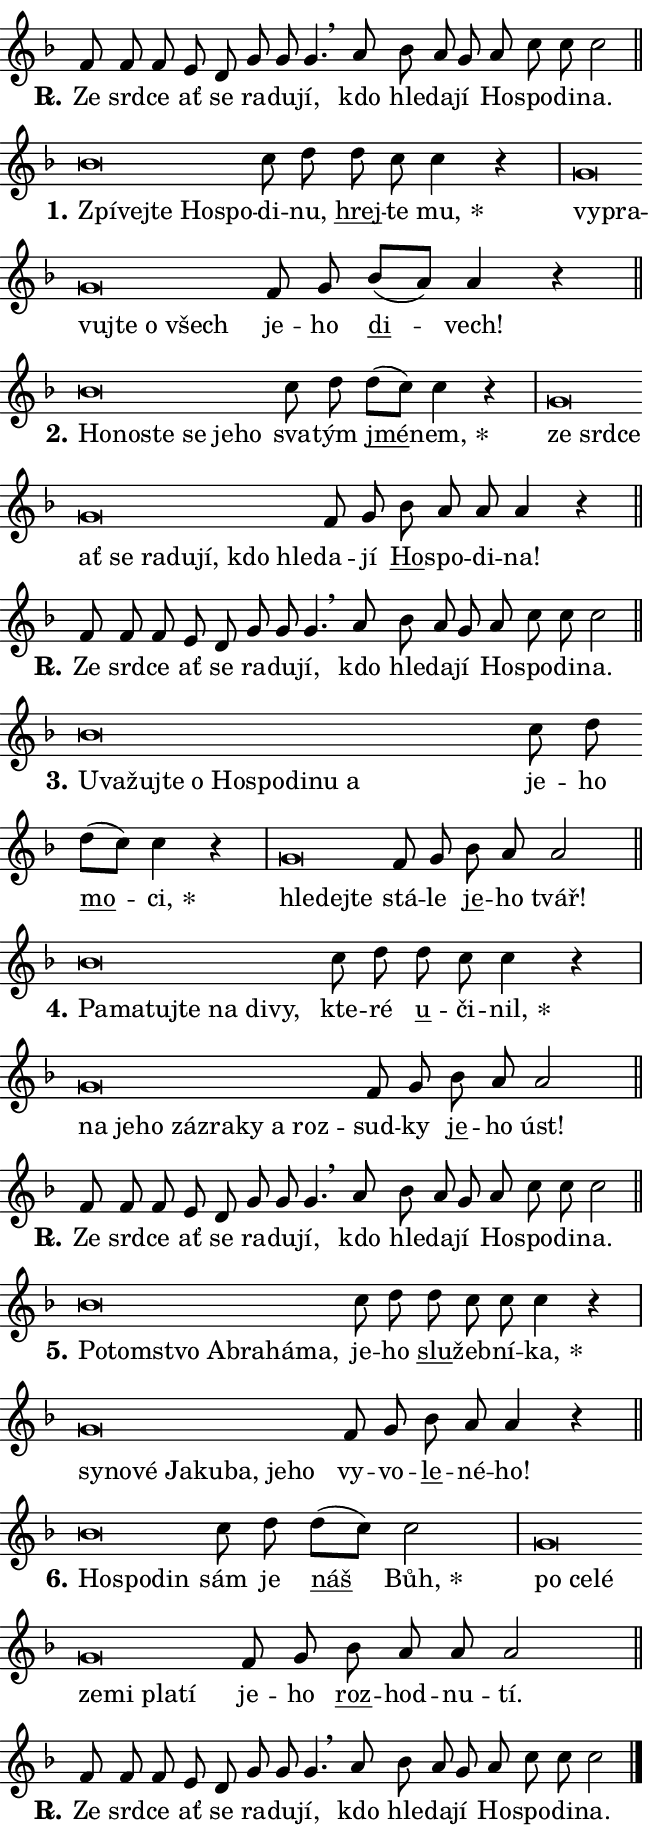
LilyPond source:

\version "2.24.0"
\header { tagline = "" }
\paper {
  indent = 0\cm
  top-margin = 0\cm
  right-margin = 0.13\cm % to fit lyric hyphens
  bottom-margin = 0\cm
  left-margin = 0\cm
  paper-width = 11\cm
  page-breaking = #ly:one-page-breaking
  system-system-spacing.basic-distance = #11
  score-system-spacing.basic-distance = #11
  ragged-last = ##f
}


%% Author: Thomas Morley
%% https://lists.gnu.org/archive/html/lilypond-user/2020-05/msg00002.html
#(define (line-position grob)
"Returns position of @var[grob} in current system:
   @code{'start}, if at first time-step
   @code{'end}, if at last time-step
   @code{'middle} otherwise
"
  (let* ((col (ly:item-get-column grob))
         (ln (ly:grob-object col 'left-neighbor))
         (rn (ly:grob-object col 'right-neighbor))
         (col-to-check-left (if (ly:grob? ln) ln col))
         (col-to-check-right (if (ly:grob? rn) rn col))
         (break-dir-left
           (and
             (ly:grob-property col-to-check-left 'non-musical #f)
             (ly:item-break-dir col-to-check-left)))
         (break-dir-right
           (and
             (ly:grob-property col-to-check-right 'non-musical #f)
             (ly:item-break-dir col-to-check-right))))
        (cond ((eqv? 1 break-dir-left) 'start)
              ((eqv? -1 break-dir-right) 'end)
              (else 'middle))))

#(define (tranparent-at-line-position vctor)
  (lambda (grob)
  "Relying on @code{line-position} select the relevant enry from @var{vctor}.
Used to determine transparency,"
    (case (line-position grob)
      ((end) (not (vector-ref vctor 0)))
      ((middle) (not (vector-ref vctor 1)))
      ((start) (not (vector-ref vctor 2))))))

noteHeadBreakVisibility =
#(define-music-function (break-visibility)(vector?)
"Makes @code{NoteHead}s transparent relying on @var{break-visibility}"
#{
  \override NoteHead.transparent =
    #(tranparent-at-line-position break-visibility)
#})

#(define delete-ledgers-for-transparent-note-heads
  (lambda (grob)
    "Reads whether a @code{NoteHead} is transparent.
If so this @code{NoteHead} is removed from @code{'note-heads} from
@var{grob}, which is supposed to be @code{LedgerLineSpanner}.
As a result ledgers are not printed for this @code{NoteHead}"
    (let* ((nhds-array (ly:grob-object grob 'note-heads))
           (nhds-list
             (if (ly:grob-array? nhds-array)
                 (ly:grob-array->list nhds-array)
                 '()))
           ;; Relies on the transparent-property being done before
           ;; Staff.LedgerLineSpanner.after-line-breaking is executed.
           ;; This is fragile ...
           (to-keep
             (remove
               (lambda (nhd)
                 (ly:grob-property nhd 'transparent #f))
               nhds-list)))
      ;; TODO find a better method to iterate over grob-arrays, similiar
      ;; to filter/remove etc for lists
      ;; For now rebuilt from scratch
      (set! (ly:grob-object grob 'note-heads)  '())
      (for-each
        (lambda (nhd)
          (ly:pointer-group-interface::add-grob grob 'note-heads nhd))
        to-keep))))

squashNotes = {
  \override NoteHead.X-extent = #'(-0.2 . 0.2)
  \override NoteHead.Y-extent = #'(-0.75 . 0)
  \override NoteHead.stencil =
    #(lambda (grob)
       (let ((pos (ly:grob-property grob 'staff-position)))
         (begin
           (if (< pos -7) (display "ERROR: Lower brevis then expected\n") (display ""))
           (if (<= pos -6) ly:text-interface::print ly:note-head::print))))
}
unSquashNotes = {
  \revert NoteHead.X-extent
  \revert NoteHead.Y-extent
  \revert NoteHead.stencil
}

hideNotes = \noteHeadBreakVisibility #begin-of-line-visible
unHideNotes = \noteHeadBreakVisibility #all-visible

% work-around for resetting accidentals
% https://lilypond.org/doc/v2.23/Documentation/notation/displaying-rhythms#unmetered-music
cadenzaMeasure = {
  \cadenzaOff
  \partial 1024 s1024
  \cadenzaOn
}

#(define-markup-command (accent layout props text) (markup?)
  "Underline accented syllable"
  (interpret-markup layout props
    #{\markup \override #'(offset . 4.3) \underline { #text }#}))

responsum = \markup \concat {
  "R" \hspace #-1.05 \path #0.1 #'((moveto 0 0.07) (lineto 0.9 0.8)) \hspace #0.05 "."
}

spaceSize = #0.6828661417322834 % exact space size for TeX Gyre Schola

\layout {
  \context {
    \Staff
    \remove "Time_signature_engraver"
    \override LedgerLineSpanner.after-line-breaking = #delete-ledgers-for-transparent-note-heads
  }
  \context {
    \Lyrics {
      \override LyricSpace.minimum-distance = \spaceSize
      \override LyricText.font-name = #"TeX Gyre Schola"
      \override LyricText.font-size = 1
      \override StanzaNumber.font-name = #"TeX Gyre Schola Bold"
      \override StanzaNumber.font-size = 1
    }
  }
  \context {
    \Score 
    \override NoteHead.text =
      #(lambda (grob) 
        (let ((pos (ly:grob-property grob 'staff-position)))
          #{\markup {
            \combine
              \halign #-0.55 \raise #(if (= pos -6) 0 0.5) \override #'(thickness . 2) \draw-line #'(3.2 . 0)
              \musicglyph "noteheads.sM1"
          }#}))
  }
}

% magnetic-lyrics.ily
%
%   written by
%     Jean Abou Samra <jean@abou-samra.fr>
%     Werner Lemberg <wl@gnu.org>
%
%   adapted by
%     Jiri Hon <jiri.hon@gmail.com>
%
% Version 2022-Apr-15

% https://www.mail-archive.com/lilypond-user@gnu.org/msg149350.html

#(define (Left_hyphen_pointer_engraver context)
   "Collect syllable-hyphen-syllable occurrences in lyrics and store
them in properties.  This engraver only looks to the left.  For
example, if the lyrics input is @code{foo -- bar}, it does the
following.

@itemize @bullet
@item
Set the @code{text} property of the @code{LyricHyphen} grob between
@q{foo} and @q{bar} to @code{foo}.

@item
Set the @code{left-hyphen} property of the @code{LyricText} grob with
text @q{foo} to the @code{LyricHyphen} grob between @q{foo} and
@q{bar}.
@end itemize

Use this auxiliary engraver in combination with the
@code{lyric-@/text::@/apply-@/magnetic-@/offset!} hook."
   (let ((hyphen #f)
         (text #f))
     (make-engraver
      (acknowledgers
       ((lyric-syllable-interface engraver grob source-engraver)
        (set! text grob)))
      (end-acknowledgers
       ((lyric-hyphen-interface engraver grob source-engraver)
        ;(when (not (grob::has-interface grob 'lyric-space-interface))
          (set! hyphen grob)));)
      ((stop-translation-timestep engraver)
       (when (and text hyphen)
         (ly:grob-set-object! text 'left-hyphen hyphen))
       (set! text #f)
       (set! hyphen #f)))))

#(define (lyric-text::apply-magnetic-offset! grob)
   "If the space between two syllables is less than the value in
property @code{LyricText@/.details@/.squash-threshold}, move the right
syllable to the left so that it gets concatenated with the left
syllable.

Use this function as a hook for
@code{LyricText@/.after-@/line-@/breaking} if the
@code{Left_@/hyphen_@/pointer_@/engraver} is active."
   (let ((hyphen (ly:grob-object grob 'left-hyphen #f)))
     (when hyphen
       (let ((left-text (ly:spanner-bound hyphen LEFT)))
         (when (grob::has-interface left-text 'lyric-syllable-interface)
           (let* ((common (ly:grob-common-refpoint grob left-text X))
                  (this-x-ext (ly:grob-extent grob common X))
                  (left-x-ext
                   (begin
                     ;; Trigger magnetism for left-text.
                     (ly:grob-property left-text 'after-line-breaking)
                     (ly:grob-extent left-text common X)))
                  ;; `delta` is the gap width between two syllables.
                  (delta (- (interval-start this-x-ext)
                            (interval-end left-x-ext)))
                  (details (ly:grob-property grob 'details))
                  (threshold (assoc-get 'squash-threshold details 0.2)))
             (when (< delta threshold)
               (let* (;; We have to manipulate the input text so that
                      ;; ligatures crossing syllable boundaries are not
                      ;; disabled.  For languages based on the Latin
                      ;; script this is essentially a beautification.
                      ;; However, for non-Western scripts it can be a
                      ;; necessity.
                      (lt (ly:grob-property left-text 'text))
                      (rt (ly:grob-property grob 'text))
                      (is-space (grob::has-interface hyphen 'lyric-space-interface))
                      (space (if is-space " " ""))
                      (extra-delta (if is-space spaceSize 0))
                      ;; Append new syllable.
                      (ltrt-space (if (and (string? lt) (string? rt))
                                (string-append lt space rt)
                                (make-concat-markup (list lt space rt))))
                      ;; Right-align `ltrt` to the right side.
                      (ltrt-space-markup (grob-interpret-markup
                               grob
                               (make-translate-markup
                                (cons (interval-length this-x-ext) 0)
                                (make-right-align-markup ltrt-space)))))
                 (begin
                   ;; Don't print `left-text`.
                   (ly:grob-set-property! left-text 'stencil #f)
                   ;; Set text and stencil (which holds all collected
                   ;; syllables so far) and shift it to the left.
                   (ly:grob-set-property! grob 'text ltrt-space)
                   (ly:grob-set-property! grob 'stencil ltrt-space-markup)
                   (ly:grob-translate-axis! grob (- (- delta extra-delta)) X))))))))))


#(define (lyric-hyphen::displace-bounds-first grob)
   ;; Make very sure this callback isn't triggered too early.
   (let ((left (ly:spanner-bound grob LEFT))
         (right (ly:spanner-bound grob RIGHT)))
     (ly:grob-property left 'after-line-breaking)
     (ly:grob-property right 'after-line-breaking)
     (ly:lyric-hyphen::print grob)))

squashThreshold = #0.4

\layout {
  \context {
    \Lyrics
    \consists #Left_hyphen_pointer_engraver
    \override LyricText.after-line-breaking =
      #lyric-text::apply-magnetic-offset!
    \override LyricHyphen.stencil = #lyric-hyphen::displace-bounds-first
    \override LyricText.details.squash-threshold = \squashThreshold
    \override LyricHyphen.minimum-distance = 0
    \override LyricHyphen.minimum-length = \squashThreshold
  }
}

squashText = \override LyricText.details.squash-threshold = 9999
unSquashText = \override LyricText.details.squash-threshold = \squashThreshold

leftText = \override LyricText.self-alignment-X = #LEFT
unLeftText = \revert LyricText.self-alignment-X

starOffset = #(lambda (grob) 
                (let ((x_offset (ly:self-alignment-interface::aligned-on-x-parent grob)))
                  (if (= x_offset 0) 0 (+ x_offset 1.2))))

star = #(define-music-function (syllable)(string?)
"Append star separator at the end of a syllable"
#{
  \once \override LyricText.X-offset = #starOffset
  \lyricmode { \markup {
    #syllable
    \override #'((font-name . "TeX Gyre Schola Bold")) \hspace #0.2 \lower #0.65 \larger "*"
  } }
#})

starAccent = #(define-music-function (syllable)(string?)
"Append star separator at the end of a syllable and make accent"
#{
  \once \override LyricText.X-offset = #starOffset
  \lyricmode { \markup {
    \accent #syllable
    \override #'((font-name . "TeX Gyre Schola Bold")) \hspace #0.2 \lower #0.65 \larger "*"
  } }
#})

breath = #(define-music-function (syllable)(string?)
"Append breathing indicator at the end of a syllable"
#{
  \lyricmode { \markup { #syllable "+" } }
#})

optionalBreath = #(define-music-function (syllable)(string?)
"Append optional breathing indicator at the end of a syllable"
#{
  \lyricmode { \markup { #syllable "(+)" } }
#})


\score {
    <<
        \new Voice = "melody" { \cadenzaOn \key f \major \relative { f'8 f f e d g g g4. \breathe \bar "" a8 bes a g \bar "" a c c c2 \cadenzaMeasure \bar "||" \break } }
        \new Lyrics \lyricsto "melody" { \lyricmode { \set stanza = \responsum
Ze srd -- ce ať se ra -- du -- jí, kdo hle -- da -- jí Ho -- spo -- di -- na. } }
    >>
    \layout {}
}

\score {
    <<
        \new Voice = "melody" { \cadenzaOn \key f \major \relative { \squashNotes bes'\breve*1/16 \hideNotes \breve*1/16 \bar "" \breve*1/16 \bar "" \breve*1/16 \breve*1/16 \bar "" \unHideNotes \unSquashNotes c8 d \bar "" d c c4 r \cadenzaMeasure \bar "|" \squashNotes g\breve*1/16 \hideNotes \breve*1/16 \bar "" \breve*1/16 \bar "" \breve*1/16 \bar "" \breve*1/16 \breve*1/16 \bar "" \unHideNotes \unSquashNotes f8 g \bar "" bes[( a)] a4 r \cadenzaMeasure \bar "||" \break } }
        \new Lyrics \lyricsto "melody" { \lyricmode { \set stanza = "1."
\leftText Zpí -- \squashText vej -- te Ho -- spo -- \unLeftText \unSquashText di -- nu, \markup \accent hrej -- te \star mu, \leftText vy -- \squashText pra -- vuj -- te o všech \unLeftText \unSquashText je -- ho \markup \accent di -- vech! } }
    >>
    \layout {}
}

\score {
    <<
        \new Voice = "melody" { \cadenzaOn \key f \major \relative { \squashNotes bes'\breve*1/16 \hideNotes \breve*1/16 \bar "" \breve*1/16 \bar "" \breve*1/16 \bar "" \breve*1/16 \breve*1/16 \bar "" \unHideNotes \unSquashNotes c8 d \bar "" d[( c)] c4 r \cadenzaMeasure \bar "|" \squashNotes g\breve*1/16 \hideNotes \breve*1/16 \bar "" \breve*1/16 \bar "" \breve*1/16 \bar "" \breve*1/16 \bar "" \breve*1/16 \bar "" \breve*1/16 \bar "" \breve*1/16 \bar "" \breve*1/16 \breve*1/16 \bar "" \unHideNotes \unSquashNotes f8 g \bar "" bes a a a4 r \cadenzaMeasure \bar "||" \break } }
        \new Lyrics \lyricsto "melody" { \lyricmode { \set stanza = "2."
\leftText Ho -- \squashText no -- ste se je -- ho \unLeftText \unSquashText sva -- tým \markup \accent jmé -- \star nem, \leftText ze \squashText srd -- ce ať se ra -- du -- jí, kdo hle -- \unLeftText \unSquashText da -- jí \markup \accent Ho -- spo -- di -- na! } }
    >>
    \layout {}
}

\score {
    <<
        \new Voice = "melody" { \cadenzaOn \key f \major \relative { f'8 f f e d g g g4. \breathe \bar "" a8 bes a g \bar "" a c c c2 \cadenzaMeasure \bar "||" \break } }
        \new Lyrics \lyricsto "melody" { \lyricmode { \set stanza = \responsum
Ze srd -- ce ať se ra -- du -- jí, kdo hle -- da -- jí Ho -- spo -- di -- na. } }
    >>
    \layout {}
}

\score {
    <<
        \new Voice = "melody" { \cadenzaOn \key f \major \relative { \squashNotes bes'\breve*1/16 \hideNotes \breve*1/16 \bar "" \breve*1/16 \bar "" \breve*1/16 \bar "" \breve*1/16 \bar "" \breve*1/16 \bar "" \breve*1/16 \bar "" \breve*1/16 \bar "" \breve*1/16 \breve*1/16 \bar "" \unHideNotes \unSquashNotes c8 d \bar "" d[( c)] c4 r \cadenzaMeasure \bar "|" \squashNotes g\breve*1/16 \hideNotes \breve*1/16 \breve*1/16 \bar "" \unHideNotes \unSquashNotes f8 g \bar "" bes a a2 \cadenzaMeasure \bar "||" \break } }
        \new Lyrics \lyricsto "melody" { \lyricmode { \set stanza = "3."
\leftText U -- \squashText va -- žuj -- te o Ho -- spo -- di -- nu a \unLeftText \unSquashText je -- ho \markup \accent mo -- \star ci, \leftText hle -- \squashText dej -- te \unLeftText \unSquashText stá -- le \markup \accent je -- ho tvář! } }
    >>
    \layout {}
}

\score {
    <<
        \new Voice = "melody" { \cadenzaOn \key f \major \relative { \squashNotes bes'\breve*1/16 \hideNotes \breve*1/16 \bar "" \breve*1/16 \bar "" \breve*1/16 \bar "" \breve*1/16 \bar "" \breve*1/16 \breve*1/16 \bar "" \unHideNotes \unSquashNotes c8 d \bar "" d c c4 r \cadenzaMeasure \bar "|" \squashNotes g\breve*1/16 \hideNotes \breve*1/16 \bar "" \breve*1/16 \bar "" \breve*1/16 \bar "" \breve*1/16 \bar "" \breve*1/16 \bar "" \breve*1/16 \breve*1/16 \bar "" \unHideNotes \unSquashNotes f8 g \bar "" bes a a2 \cadenzaMeasure \bar "||" \break } }
        \new Lyrics \lyricsto "melody" { \lyricmode { \set stanza = "4."
\leftText Pa -- \squashText ma -- tuj -- te na di -- vy, \unLeftText \unSquashText kte -- ré \markup \accent u -- či -- \star nil, \leftText na \squashText je -- ho zá -- zra -- ky a roz -- \unLeftText \unSquashText sud -- ky \markup \accent je -- ho úst! } }
    >>
    \layout {}
}

\score {
    <<
        \new Voice = "melody" { \cadenzaOn \key f \major \relative { f'8 f f e d g g g4. \breathe \bar "" a8 bes a g \bar "" a c c c2 \cadenzaMeasure \bar "||" \break } }
        \new Lyrics \lyricsto "melody" { \lyricmode { \set stanza = \responsum
Ze srd -- ce ať se ra -- du -- jí, kdo hle -- da -- jí Ho -- spo -- di -- na. } }
    >>
    \layout {}
}

\score {
    <<
        \new Voice = "melody" { \cadenzaOn \key f \major \relative { \squashNotes bes'\breve*1/16 \hideNotes \breve*1/16 \bar "" \breve*1/16 \bar "" \breve*1/16 \bar "" \breve*1/16 \bar "" \breve*1/16 \breve*1/16 \bar "" \unHideNotes \unSquashNotes c8 d \bar "" d c c c4 r \cadenzaMeasure \bar "|" \squashNotes g\breve*1/16 \hideNotes \breve*1/16 \bar "" \breve*1/16 \bar "" \breve*1/16 \bar "" \breve*1/16 \bar "" \breve*1/16 \bar "" \breve*1/16 \breve*1/16 \bar "" \unHideNotes \unSquashNotes f8 g \bar "" bes a a4 r \cadenzaMeasure \bar "||" \break } }
        \new Lyrics \lyricsto "melody" { \lyricmode { \set stanza = "5."
\leftText Po -- \squashText tom -- stvo Ab -- ra -- há -- ma, \unLeftText \unSquashText je -- ho \markup \accent slu -- žeb -- ní -- \star ka, \leftText sy -- \squashText no -- vé Ja -- ku -- ba, je -- ho \unLeftText \unSquashText vy -- vo -- \markup \accent le -- né -- ho! } }
    >>
    \layout {}
}

\score {
    <<
        \new Voice = "melody" { \cadenzaOn \key f \major \relative { \squashNotes bes'\breve*1/16 \hideNotes \breve*1/16 \breve*1/16 \bar "" \unHideNotes \unSquashNotes c8 d \bar "" d[( c)] c2 \cadenzaMeasure \bar "|" \squashNotes g\breve*1/16 \hideNotes \breve*1/16 \bar "" \breve*1/16 \bar "" \breve*1/16 \bar "" \breve*1/16 \bar "" \breve*1/16 \breve*1/16 \bar "" \unHideNotes \unSquashNotes f8 g \bar "" bes a a a2 \cadenzaMeasure \bar "||" \break } }
        \new Lyrics \lyricsto "melody" { \lyricmode { \set stanza = "6."
\leftText Ho -- \squashText spo -- din \unLeftText \unSquashText sám je \markup \accent náš \star Bůh, \leftText po \squashText ce -- lé ze -- mi pla -- tí \unLeftText \unSquashText je -- ho \markup \accent roz -- hod -- nu -- tí. } }
    >>
    \layout {}
}

\score {
    <<
        \new Voice = "melody" { \cadenzaOn \key f \major \relative { f'8 f f e d g g g4. \breathe \bar "" a8 bes a g \bar "" a c c c2 \cadenzaMeasure \bar "||" \break } \bar "|." }
        \new Lyrics \lyricsto "melody" { \lyricmode { \set stanza = \responsum
Ze srd -- ce ať se ra -- du -- jí, kdo hle -- da -- jí Ho -- spo -- di -- na. } }
    >>
    \layout {}
}
